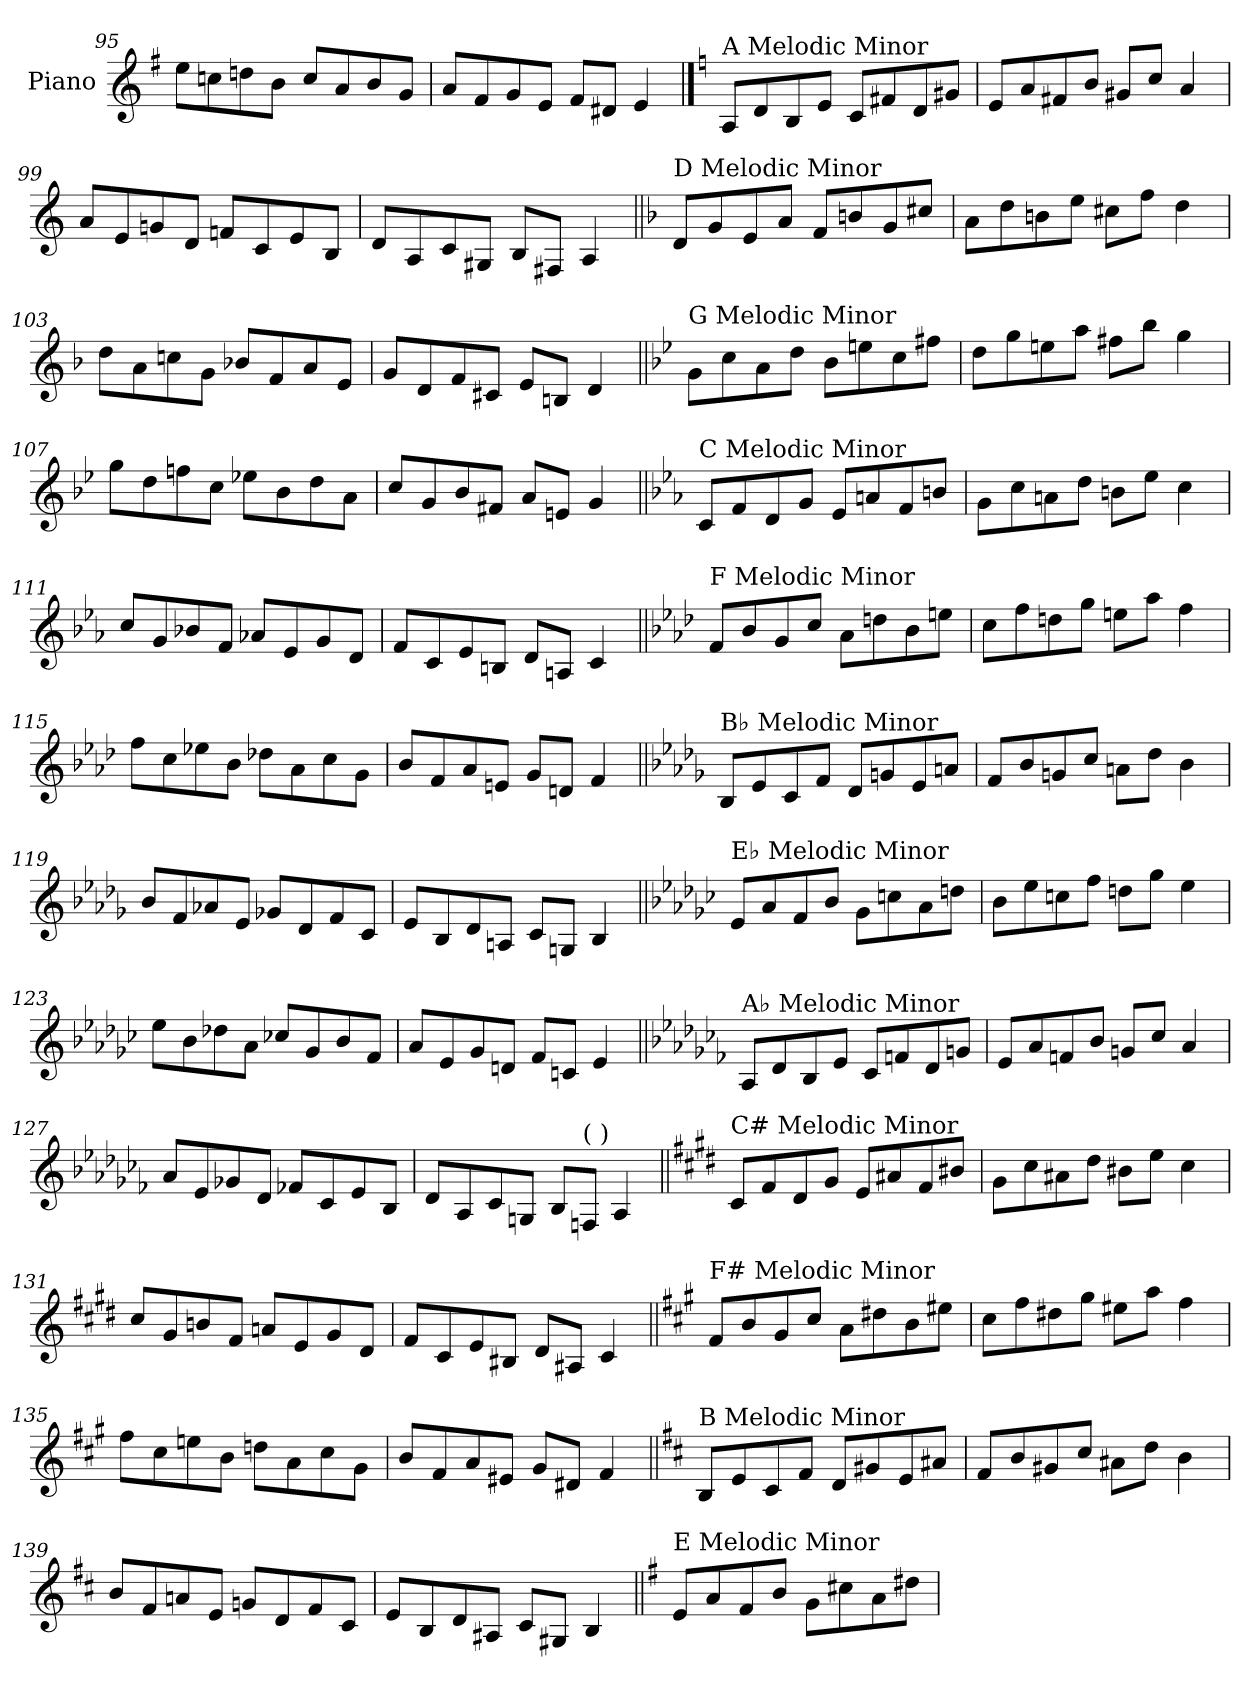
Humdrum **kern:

**kern
*part1
*staff1
*I"Piano
*I'Pno.
*clefG2
*k[f#]
=95
8ee\L
8ccn\
8ddn\
8b\J
8cc/L
8a/
8b/
8g/J
=96
8a/L
8f#/
8g/
8e/J
8f#/L
8d#X/J
4e/
!!LO:PB:g=z
==97
*k[]
!LO:TX:a:t=A Melodic Minor
8A/L
8d/
8B/
8e/J
8c/L
8f#X/
8d/
8g#X/J
=98
8e/L
8a/
8f#X/
8b/J
8g#X/L
8cc/J
4a/
=99
8a/L
8e/
8gn/
8d/J
8fn/L
8c/
8e/
8B/J
=100
8d/L
8A/
8c/
8G#X/J
8B/L
8F#X/J
4A/
!!LO:LB:g=z
=101||
*k[b-]
!LO:TX:a:t=D Melodic Minor
8d/L
8g/
8e/
8a/J
8f/L
8bn/
8g/
8cc#X/J
=102
8a\L
8dd\
8bn\
8ee\J
8cc#X\L
8ff\J
4dd\
=103
8dd\L
8a\
8ccn\
8g\J
8b-X/L
8f/
8a/
8e/J
=104
8g/L
8d/
8f/
8c#X/J
8e/L
8Bn/J
4d/
!!LO:LB:g=z
=105||
*k[b-e-]
!LO:TX:a:t=G Melodic Minor
8g\L
8cc\
8a\
8dd\J
8b-\L
8een\
8cc\
8ff#X\J
=106
8dd\L
8gg\
8een\
8aa\J
8ff#X\L
8bb-\J
4gg\
=107
8gg\L
8dd\
8ffn\
8cc\J
8ee-X\L
8b-\
8dd\
8a\J
=108
8cc/L
8g/
8b-/
8f#X/J
8a/L
8en/J
4g/
!!LO:LB:g=z
=109||
*k[b-e-a-]
!LO:TX:a:t=C Melodic Minor
8c/L
8f/
8d/
8g/J
8e-/L
8an/
8f/
8bn/J
=110
8g\L
8cc\
8an\
8dd\J
8bn\L
8ee-\J
4cc\
=111
8cc/L
8g/
8b-X/
8f/J
8a-X/L
8e-/
8g/
8d/J
=112
8f/L
8c/
8e-/
8Bn/J
8d/L
8An/J
4c/
!!LO:LB:g=z
=113||
*k[b-e-a-d-]
!LO:TX:a:t=F Melodic Minor
8f/L
8b-/
8g/
8cc/J
8a-\L
8ddn\
8b-\
8een\J
=114
8cc\L
8ff\
8ddn\
8gg\J
8een\L
8aa-\J
4ff\
=115
8ff\L
8cc\
8ee-X\
8b-\J
8dd-X\L
8a-\
8cc\
8g\J
=116
8b-/L
8f/
8a-/
8en/J
8g/L
8dn/J
4f/
!!LO:LB:g=z
=117||
*k[b-e-a-d-g-]
!LO:TX:a:t=B♭ Melodic Minor
8B-/L
8e-/
8c/
8f/J
8d-/L
8gn/
8e-/
8an/J
=118
8f/L
8b-/
8gn/
8cc/J
8an\L
8dd-\J
4b-\
=119
8b-/L
8f/
8a-X/
8e-/J
8g-X/L
8d-/
8f/
8c/J
=120
8e-/L
8B-/
8d-/
8An/J
8c/L
8Gn/J
4B-/
!!LO:LB:g=z
=121||
*k[b-e-a-d-g-c-]
!LO:TX:a:t=E♭ Melodic Minor
8e-/L
8a-/
8f/
8b-/J
8g-\L
8ccn\
8a-\
8ddn\J
=122
8b-\L
8ee-\
8ccn\
8ff\J
8ddn\L
8gg-\J
4ee-\
=123
8ee-\L
8b-\
8dd-X\
8a-\J
8cc-X/L
8g-/
8b-/
8f/J
=124
8a-/L
8e-/
8g-/
8dn/J
8f/L
8cn/J
4e-/
!!LO:LB:g=z
=125||
*k[b-e-a-d-g-c-f-]
!LO:TX:a:t=A♭ Melodic Minor
8A-/L
8d-/
8B-/
8e-/J
8c-/L
8fn/
8d-/
8gn/J
=126
8e-/L
8a-/
8fn/
8b-/J
8gn/L
8cc-/J
4a-/
=127
8a-/L
8e-/
8g-X/
8d-/J
8f-X/L
8c-/
8e-/
8B-/J
=128
8d-/L
8A-/
8c-/
8Gn/J
8B-/L
!LO:TX:a:t=(      )
8Fn/J
4A-/
!!LO:LB:g=z
=129||
*k[f#c#g#d#]
!LO:TX:a:t=C# Melodic Minor
8c#/L
8f#/
8d#/
8g#/J
8e/L
8a#X/
8f#/
8b#X/J
=130
8g#\L
8cc#\
8a#X\
8dd#\J
8b#X\L
8ee\J
4cc#\
=131
8cc#/L
8g#/
8bn/
8f#/J
8an/L
8e/
8g#/
8d#/J
=132
8f#/L
8c#/
8e/
8B#X/J
8d#/L
8A#X/J
4c#/
!!LO:LB:g=z
=133||
*k[f#c#g#]
!LO:TX:a:t=F# Melodic Minor
8f#/L
8b/
8g#/
8cc#/J
8a\L
8dd#X\
8b\
8ee#X\J
=134
8cc#\L
8ff#\
8dd#X\
8gg#\J
8ee#X\L
8aa\J
4ff#\
=135
8ff#\L
8cc#\
8een\
8b\J
8ddn\L
8a\
8cc#\
8g#\J
=136
8b/L
8f#/
8a/
8e#X/J
8g#/L
8d#X/J
4f#/
!!LO:LB:g=z
=137||
*k[f#c#]
!LO:TX:a:t=B Melodic Minor
8B/L
8e/
8c#/
8f#/J
8d/L
8g#X/
8e/
8a#X/J
=138
8f#/L
8b/
8g#X/
8cc#/J
8a#X\L
8dd\J
4b\
=139
8b/L
8f#/
8an/
8e/J
8gn/L
8d/
8f#/
8c#/J
=140
8e/L
8B/
8d/
8A#X/J
8c#/L
8G#X/J
4B/
!!LO:LB:g=z
=141||
*k[f#]
!LO:TX:a:t=E Melodic Minor
8e/L
8a/
8f#/
8b/J
8g\L
8cc#X\
8a\
8dd#X\J
=
*-
